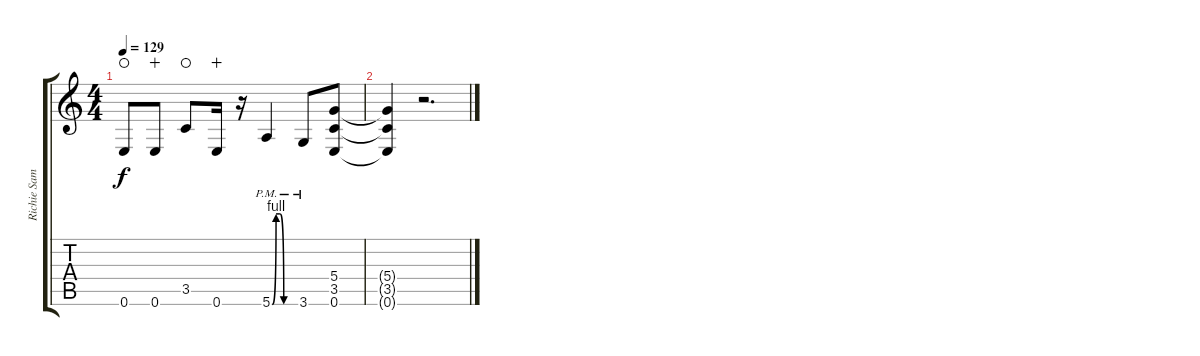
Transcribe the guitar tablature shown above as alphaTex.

\track ("Richie Sambora 1" "Richie Sam") {instrument distortionguitar}
\staff {score tabs}
\tuning (E4 B3 G3 D3 A2 E2) {hide}
\ts (4 4)
\tempo 129
\clef g2
\ks c
0.6{t}.8{dy f waho} 0.6.8{wahc} 3.5.8{waho} 0.6.16{wahc} r.16 5.6{be (custom 0 0 10 4 20 4 30 0 60 0) pm}.4 3.6{pm}.8 (5.4 3.5 0.6).8 |
(5.4{t} 3.5{t} 0.6{t}).4 r.2{d}
